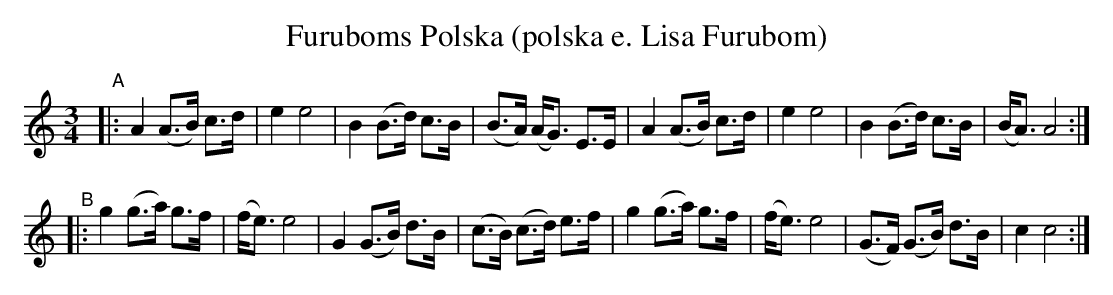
X:1
T: Furuboms Polska (polska e. Lisa Furubom)
M: 3/4
L: 1/8
K: Am	% and C
"^A"|:\
A2 (A>B) c>d | e2 e4 | B2 (B>d) c>B | (B>A) (A<G) E>E |\
A2 (A>B) c>d | e2 e4 | B2 (B>d) c>B | (B<A) A4 :|
"^B"|:\
g2 (g>a) g>f | (f<e) e4 | G2 (G>B) d>B | (c>B) (c>d) e>f |\
g2 (g>a) g>f | (f<e) e4 | (G>F) (G>B) d>B | c2 c4 :|
